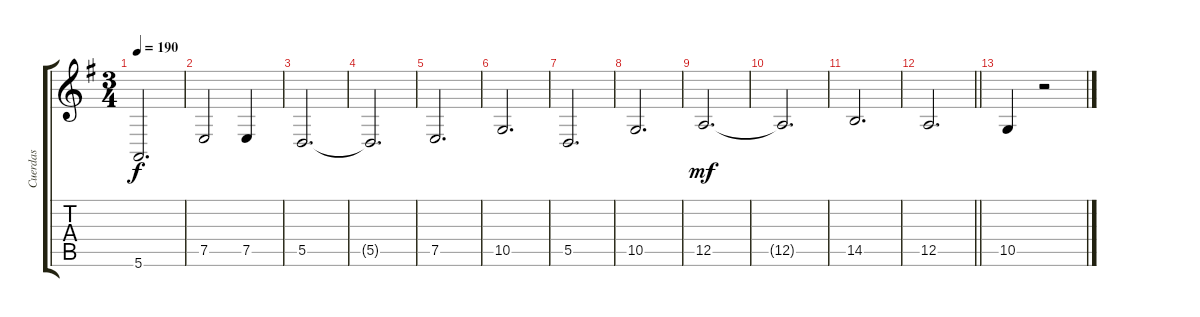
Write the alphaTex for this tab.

\track ("Cuerdas" "Cuerdas") {instrument cello}
\staff {score tabs}
\tuning (E4 B3 G3 D3 A2 E2) {hide}
\ts (3 4)
\tempo 190
\clef g2
\ks g
5.6.2{d dy f} |
7.5.2 7.5.4 |
5.5.2{d} |
5.5{t}.2{d} |
7.5.2{d} |
10.5.2{d} |
5.5.2{d} |
10.5.2{d} |
12.5.2{d dy mf} |
12.5{t}.2{d} |
14.5.2{d} |
\barLineRight lightlight
12.5.2{d} |
10.5.4 r.2
